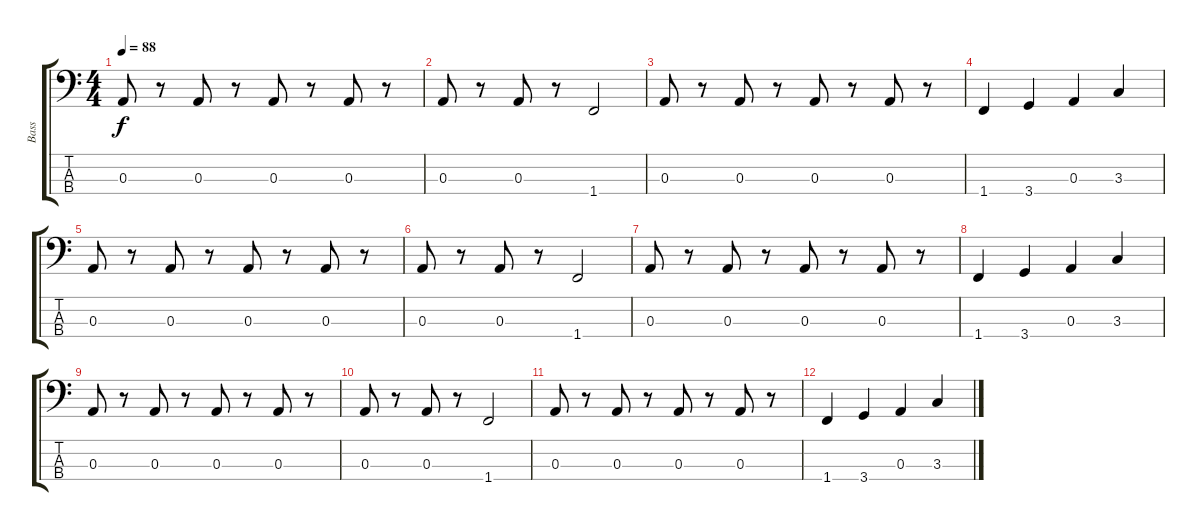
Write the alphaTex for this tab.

\track ("Bass" "Bass") {instrument electricbassfinger}
\staff {score tabs}
\tuning (G2 D2 A1 E1) {hide}
\ts (4 4)
\tempo 88
\clef f4
\ks c
0.3.8{dy f} r.8 0.3.8 r.8 0.3.8 r.8 0.3.8 r.8 |
0.3.8 r.8 0.3.8 r.8 1.4.2 |
0.3.8 r.8 0.3.8 r.8 0.3.8 r.8 0.3.8 r.8 |
1.4.4 3.4.4 0.3.4 3.3.4 |
0.3.8 r.8 0.3.8 r.8 0.3.8 r.8 0.3.8 r.8 |
0.3.8 r.8 0.3.8 r.8 1.4.2 |
0.3.8 r.8 0.3.8 r.8 0.3.8 r.8 0.3.8 r.8 |
1.4.4 3.4.4 0.3.4 3.3.4 |
0.3.8 r.8 0.3.8 r.8 0.3.8 r.8 0.3.8 r.8 |
0.3.8 r.8 0.3.8 r.8 1.4.2 |
0.3.8 r.8 0.3.8 r.8 0.3.8 r.8 0.3.8 r.8 |
1.4.4 3.4.4 0.3.4 3.3.4
